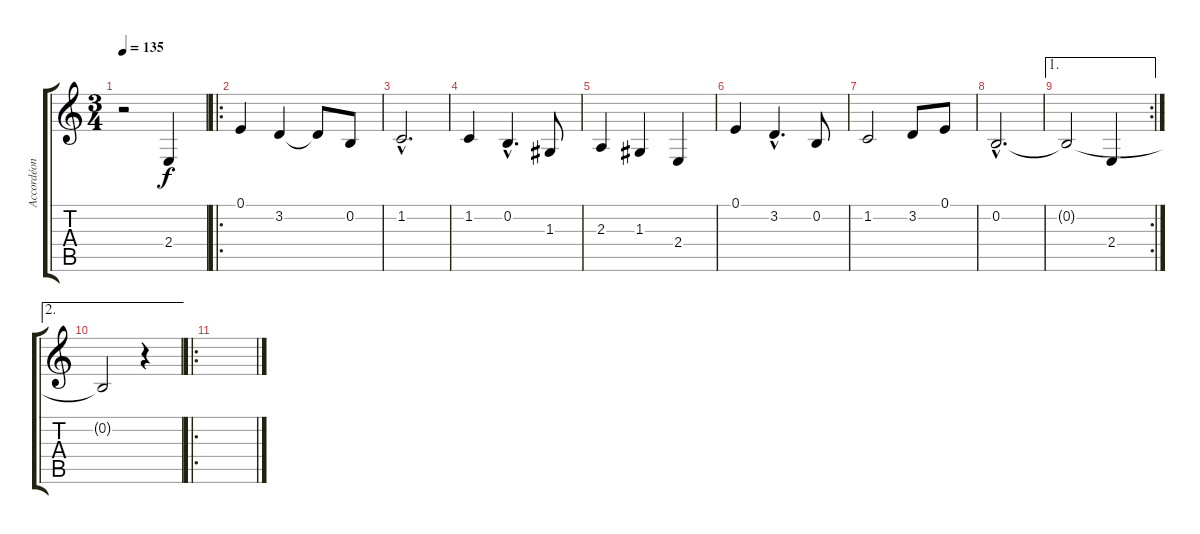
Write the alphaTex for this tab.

\track ("Accordéon" "Accordéon") {instrument accordion}
\staff {score tabs}
\tuning (E4 B3 G3 D3 A2 E2) {hide}
\ts (3 4)
\tempo 135
\clef g2
\ks c
r.2{dy f instrument accordion} 2.4.4 |
\ro
0.1.4 3.2.4 3.2{t}.8 0.2.8 |
1.2{hac}.2{d} |
1.2.4 0.2{hac}.4{d} 1.3.8 |
2.3.4 1.3.4 2.4.4 |
0.1.4 3.2{hac}.4{d} 0.2.8 |
1.2.2 3.2.8 0.1.8 |
0.2{hac}.2{d} |
\ae 1
\rc 2
0.2{t}.2 2.4.4 |
\ae 2
0.2{t}.2 r.4 |
\ro
